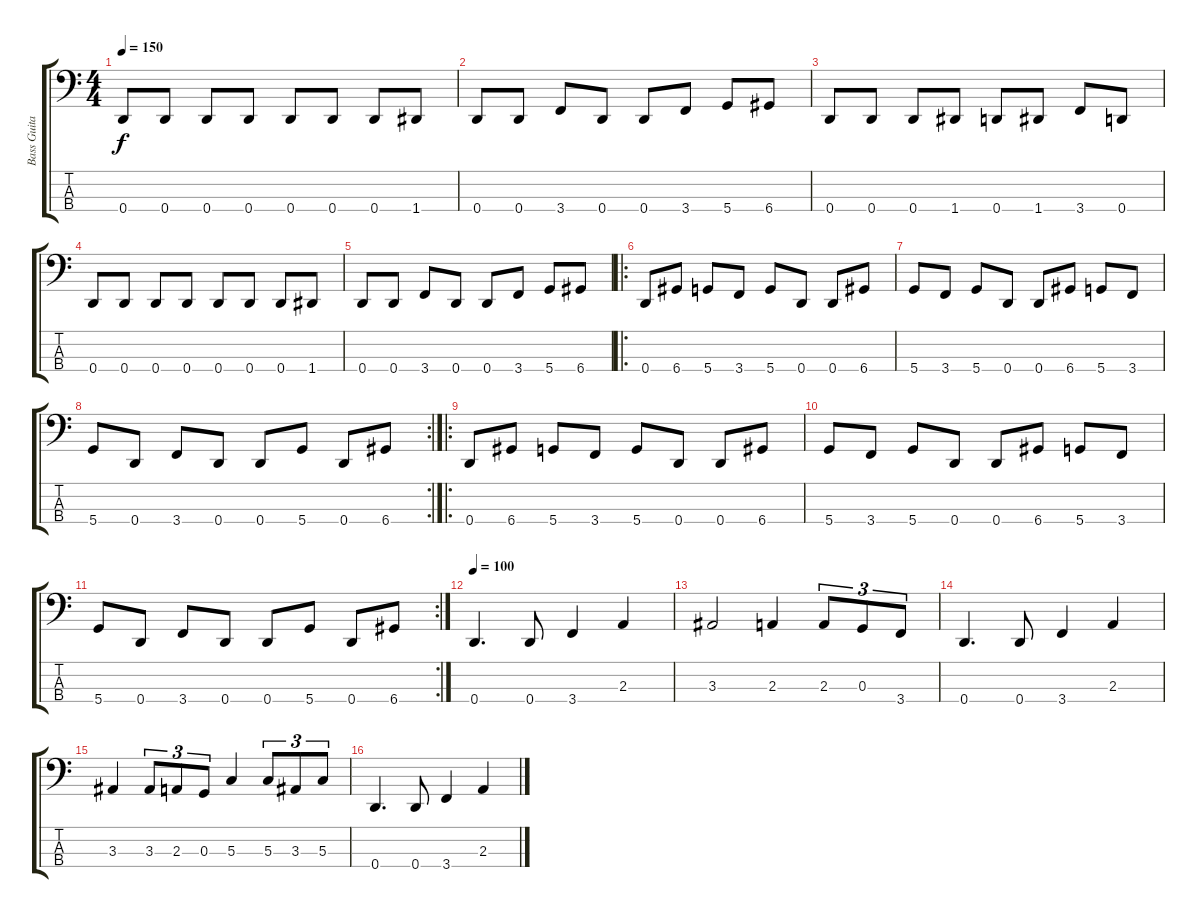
\track ("Bass Guitar" "Bass Guita") {instrument electricbasspick}
\staff {score tabs}
\tuning (F2 C2 G1 D1) {hide}
\ts (4 4)
\tempo 150
\clef f4
\ks c
0.4.8{dy f} 0.4.8 0.4.8 0.4.8 0.4.8 0.4.8 0.4.8 1.4.8 |
0.4.8 0.4.8 3.4.8 0.4.8 0.4.8 3.4.8 5.4.8 6.4.8 |
0.4.8 0.4.8 0.4.8 1.4.8 0.4.8 1.4.8 3.4.8 0.4.8 |
0.4.8 0.4.8 0.4.8 0.4.8 0.4.8 0.4.8 0.4.8 1.4.8 |
0.4.8 0.4.8 3.4.8 0.4.8 0.4.8 3.4.8 5.4.8 6.4.8 |
\ro
0.4.8 6.4.8 5.4.8 3.4.8 5.4.8 0.4.8 0.4.8 6.4.8 |
5.4.8 3.4.8 5.4.8 0.4.8 0.4.8 6.4.8 5.4.8 3.4.8 |
\rc 2
5.4.8 0.4.8 3.4.8 0.4.8 0.4.8 5.4.8 0.4.8 6.4.8 |
\ro
0.4.8 6.4.8 5.4.8 3.4.8 5.4.8 0.4.8 0.4.8 6.4.8 |
5.4.8 3.4.8 5.4.8 0.4.8 0.4.8 6.4.8 5.4.8 3.4.8 |
\rc 2
5.4.8 0.4.8 3.4.8 0.4.8 0.4.8 5.4.8 0.4.8 6.4.8 |
\tempo 100
0.4.4{d} 0.4.8 3.4.4 2.3.4 |
3.3.2 2.3.4 2.3.8{tu (3 2)} 0.3.8{tu (3 2)} 3.4.8{tu (3 2)} |
0.4.4{d} 0.4.8 3.4.4 2.3.4 |
3.3.4 3.3.8{tu (3 2)} 2.3.8{tu (3 2)} 0.3.8{tu (3 2)} 5.3.4 5.3.8{tu (3 2)} 3.3.8{tu (3 2)} 5.3.8{tu (3 2)} |
0.4.4{d} 0.4.8 3.4.4 2.3.4
